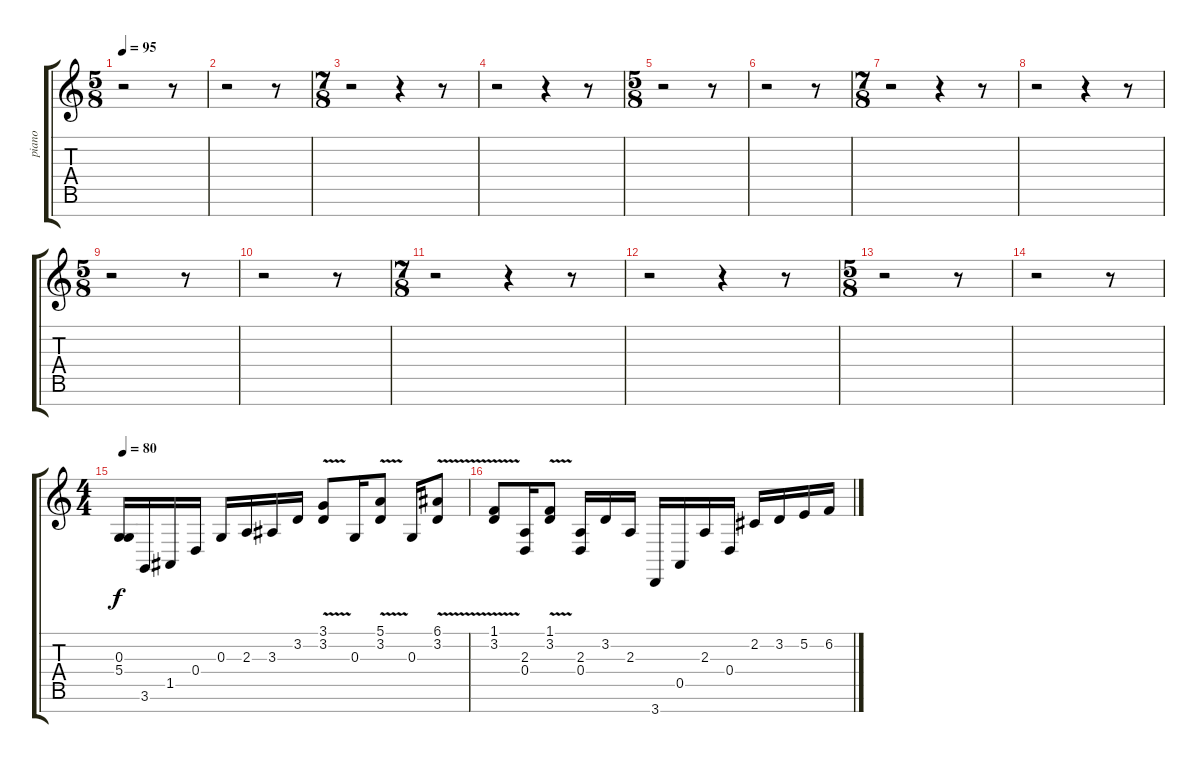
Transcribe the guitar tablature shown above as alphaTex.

\track ("piano" "piano") {instrument acousticgrandpiano}
\staff {score tabs}
\tuning (E4 B3 G3 D3 A2 E2 B1) {hide}
\ts (5 8)
\tempo 95
\clef g2
\ks c
r.2{dy f} r.8 |
r.2 r.8 |
\ts (7 8)
r.2 r.4 r.8 |
r.2 r.4 r.8 |
\ts (5 8)
r.2 r.8 |
r.2 r.8 |
\ts (7 8)
r.2 r.4 r.8 |
r.2 r.4 r.8 |
\ts (5 8)
r.2 r.8 |
r.2 r.8 |
\ts (7 8)
r.2 r.4 r.8 |
r.2 r.4 r.8 |
\ts (5 8)
r.2 r.8 |
r.2 r.8 |
\ts (4 4)
\tempo 80
(0.3 5.4).16 3.6.16 1.5.16 0.4.16 0.3.16 2.3.16 3.3.16 3.2.16 (3.1{v} 3.2{v}).8 0.3.16 (5.1{v} 3.2{v}).8 0.3.16 (6.1{v} 3.2{v}).8 |
(1.1{v} 3.2{v}).8 (2.3 0.4).16 (1.1{v} 3.2{v}).8 (2.3 0.4).16 3.2.16 2.3.16 3.7.16 0.5.16 2.3.16 0.4.16 2.2.16 3.2.16 5.2.16 6.2.16
